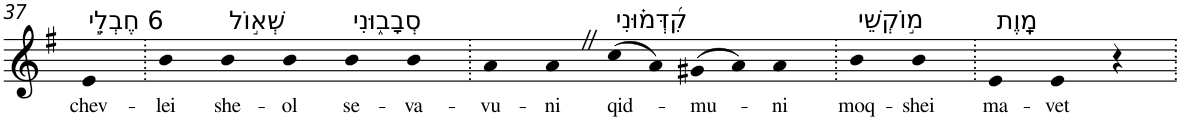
**kern	**text
*part1	*part1
*staff1	*staff1
*I"Piano	*
*I'Pno	*
!!LO:PB:g=z
*clefG2	*
*k[f#]	*
*G:	*
=37	=37
!LO:TX:a:t=6 חֶבְלֵ֣י	!
!	!LO:LY:b
4e	chev-
=38.	=38.
!	!LO:LY:b
4b	-lei
!LO:TX:a:t=שְׁא֣וֹל	!
!	!LO:LY:b
4b	she-
!	!LO:LY:b
4b	-ol
!LO:TX:a:t=סְבָב֑וּנִי	!
!	!LO:LY:b
4b	se-
!	!LO:LY:b
4b	-va-
=39.	=39.
!	!LO:LY:b
4a	-vu-
!	!LO:LY:b
4aZ	-ni
!LO:TX:a:t=קִ֝דְּמ֗וּנִי	!
!	!LO:LY:b
(>8cc	qid-
8a)	.
!	!LO:LY:b
(>8g#X	-mu-
8a)	.
!	!LO:LY:b
4a	-ni
=40.	=40.
!LO:TX:a:t=מ֣וֹקְשֵׁי	!
!	!LO:LY:b
4b	moq-
!	!LO:LY:b
4b	-shei
=41.	=41.
!LO:TX:a:t=מָֽוֶת	!
!	!LO:LY:b
4e	ma-
!	!LO:LY:b
4e	-vet
4r	.
=.	=.
*-	*-
